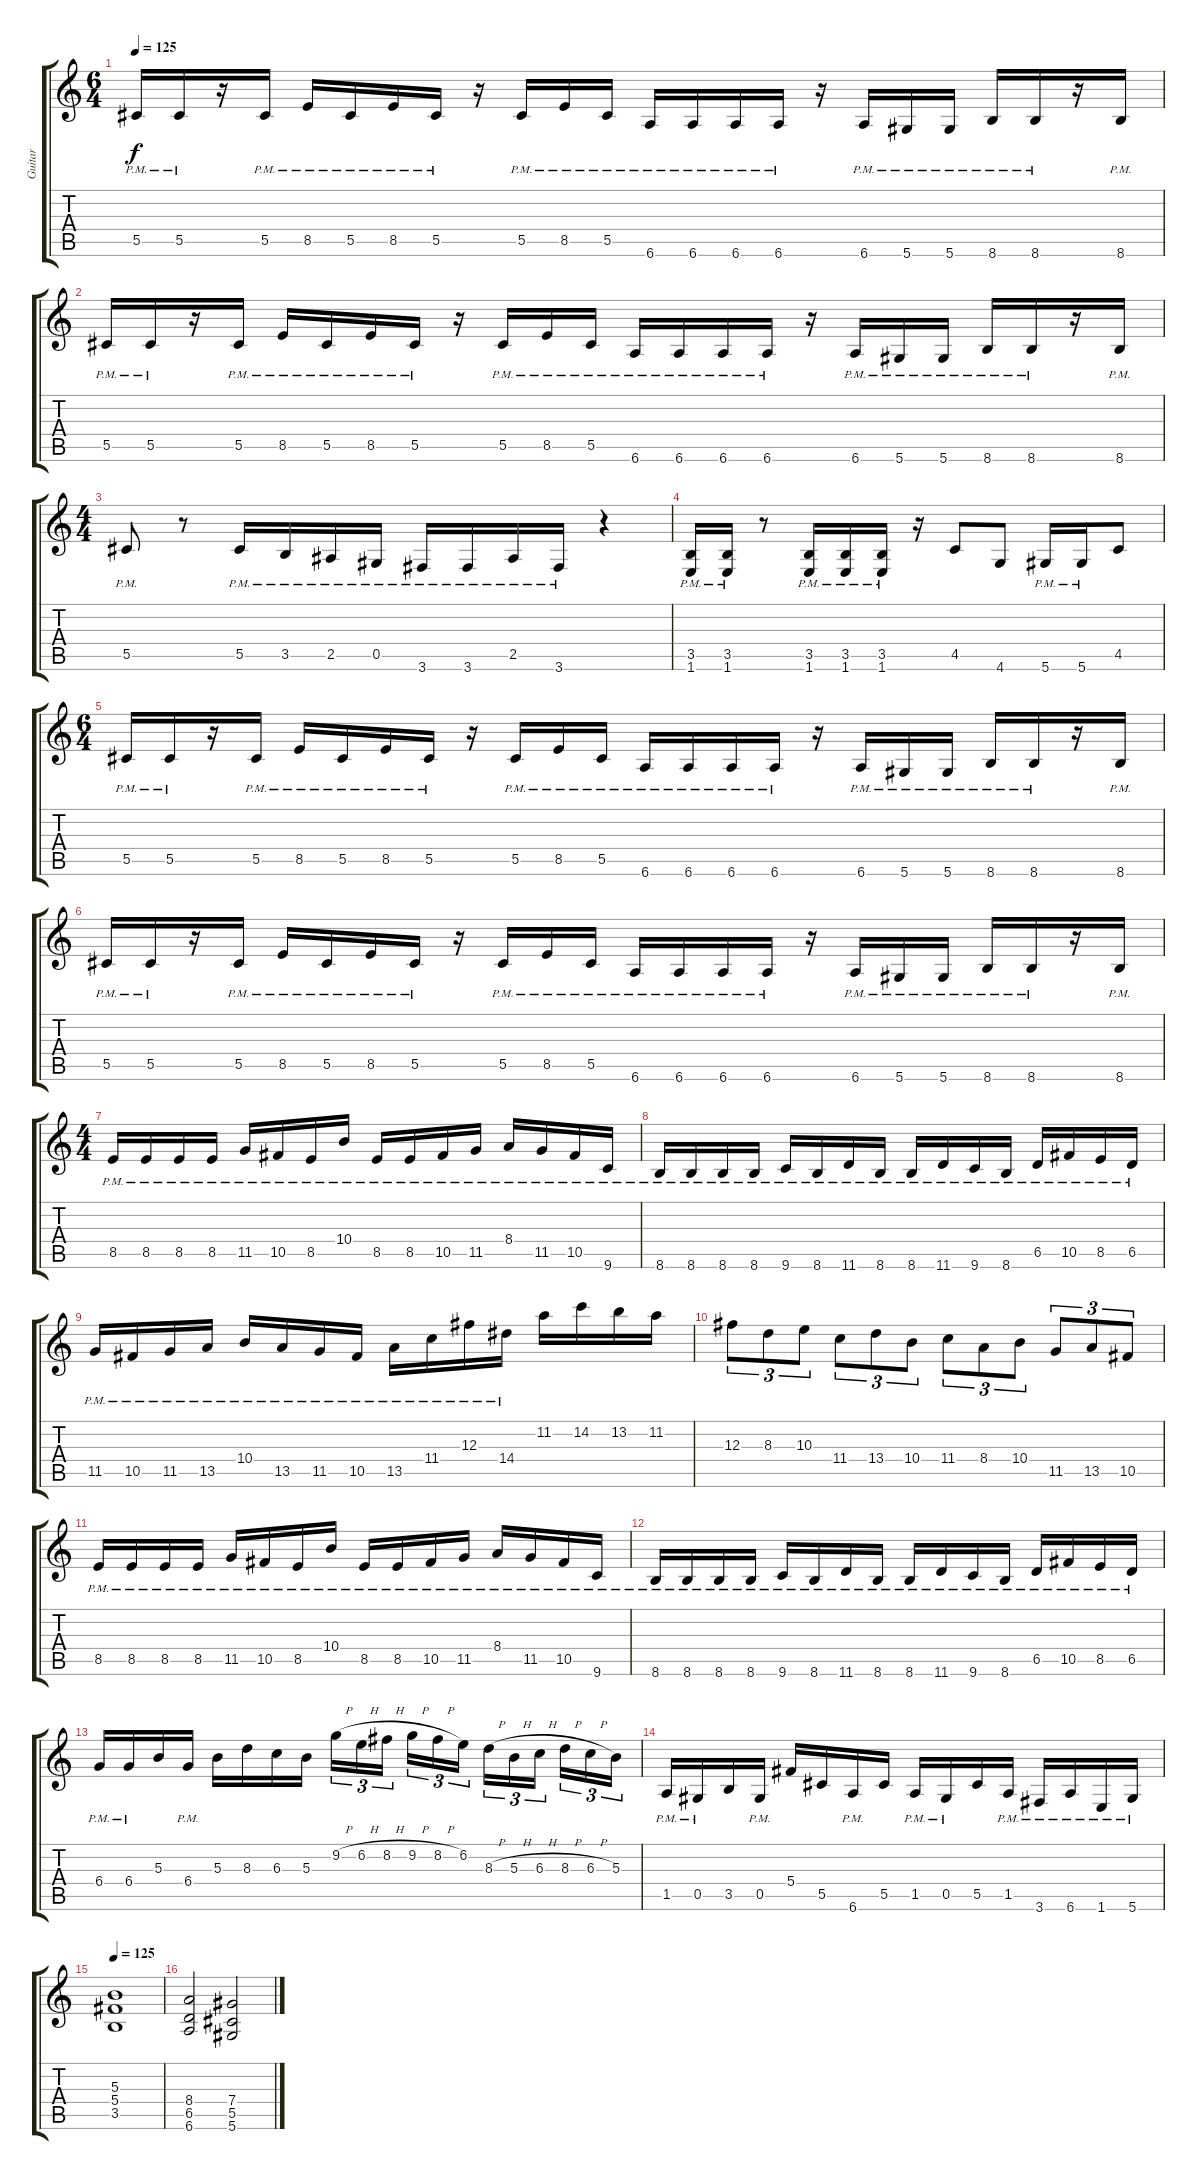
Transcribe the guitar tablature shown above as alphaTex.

\track ("Guitar" "Guitar") {instrument overdrivenguitar}
\staff {score tabs}
\tuning (Eb4 Bb3 Gb3 Db3 Ab2 Eb2) {hide}
\ts (6 4)
\tempo 125
\clef g2
\ks c
5.5{pm}.16{dy f} 5.5{pm}.16 r.16 5.5{pm}.16 8.5{pm}.16 5.5{pm}.16 8.5{pm}.16 5.5{pm}.16 r.16 5.5{pm}.16 8.5{pm}.16 5.5{pm}.16 6.6{pm}.16 6.6{pm}.16 6.6{pm}.16 6.6{pm}.16 r.16 6.6{pm}.16 5.6{pm}.16 5.6{pm}.16 8.6{pm}.16 8.6{pm}.16 r.16 8.6{pm}.16 |
5.5{pm}.16 5.5{pm}.16 r.16 5.5{pm}.16 8.5{pm}.16 5.5{pm}.16 8.5{pm}.16 5.5{pm}.16 r.16 5.5{pm}.16 8.5{pm}.16 5.5{pm}.16 6.6{pm}.16 6.6{pm}.16 6.6{pm}.16 6.6{pm}.16 r.16 6.6{pm}.16 5.6{pm}.16 5.6{pm}.16 8.6{pm}.16 8.6{pm}.16 r.16 8.6{pm}.16 |
\ts (4 4)
5.5{pm}.8 r.8 5.5{pm}.16 3.5{pm}.16 2.5{pm}.16 0.5{pm}.16 3.6{pm}.16 3.6{pm}.16 2.5{pm}.16 3.6{pm}.16 r.4 |
(3.5{pm} 1.6{pm}).16 (3.5{pm} 1.6{pm}).16 r.8 (3.5{pm} 1.6{pm}).16 (3.5{pm} 1.6{pm}).16 (3.5{pm} 1.6{pm}).16 r.16 4.5.8 4.6.8 5.6{pm}.16 5.6{pm}.16 4.5.8 |
\ts (6 4)
5.5{pm}.16 5.5{pm}.16 r.16 5.5{pm}.16 8.5{pm}.16 5.5{pm}.16 8.5{pm}.16 5.5{pm}.16 r.16 5.5{pm}.16 8.5{pm}.16 5.5{pm}.16 6.6{pm}.16 6.6{pm}.16 6.6{pm}.16 6.6{pm}.16 r.16 6.6{pm}.16 5.6{pm}.16 5.6{pm}.16 8.6{pm}.16 8.6{pm}.16 r.16 8.6{pm}.16 |
5.5{pm}.16 5.5{pm}.16 r.16 5.5{pm}.16 8.5{pm}.16 5.5{pm}.16 8.5{pm}.16 5.5{pm}.16 r.16 5.5{pm}.16 8.5{pm}.16 5.5{pm}.16 6.6{pm}.16 6.6{pm}.16 6.6{pm}.16 6.6{pm}.16 r.16 6.6{pm}.16 5.6{pm}.16 5.6{pm}.16 8.6{pm}.16 8.6{pm}.16 r.16 8.6{pm}.16 |
\ts (4 4)
8.5{pm}.16 8.5{pm}.16 8.5{pm}.16 8.5{pm}.16 11.5{pm}.16 10.5{pm}.16 8.5{pm}.16 10.4{pm}.16 8.5{pm}.16 8.5{pm}.16 10.5{pm}.16 11.5{pm}.16 8.4{pm}.16 11.5{pm}.16 10.5{pm}.16 9.6{pm}.16 |
8.6{pm}.16 8.6{pm}.16 8.6{pm}.16 8.6{pm}.16 9.6{pm}.16 8.6{pm}.16 11.6{pm}.16 8.6{pm}.16 8.6{pm}.16 11.6{pm}.16 9.6{pm}.16 8.6{pm}.16 6.5{pm}.16 10.5{pm}.16 8.5{pm}.16 6.5{pm}.16 |
11.5{pm}.16 10.5{pm}.16 11.5{pm}.16 13.5{pm}.16 10.4{pm}.16 13.5{pm}.16 11.5{pm}.16 10.5{pm}.16 13.5{pm}.16 11.4{pm}.16 12.3{pm}.16 14.4{pm}.16 11.2.16 14.2.16 13.2.16 11.2.16 |
12.3.8{tu (3 2)} 8.3.8{tu (3 2)} 10.3.8{tu (3 2)} 11.4.8{tu (3 2)} 13.4.8{tu (3 2)} 10.4.8{tu (3 2)} 11.4.8{tu (3 2)} 8.4.8{tu (3 2)} 10.4.8{tu (3 2)} 11.5.8{tu (3 2)} 13.5.8{tu (3 2)} 10.5.8{tu (3 2)} |
8.5{pm}.16 8.5{pm}.16 8.5{pm}.16 8.5{pm}.16 11.5{pm}.16 10.5{pm}.16 8.5{pm}.16 10.4{pm}.16 8.5{pm}.16 8.5{pm}.16 10.5{pm}.16 11.5{pm}.16 8.4{pm}.16 11.5{pm}.16 10.5{pm}.16 9.6{pm}.16 |
8.6{pm}.16 8.6{pm}.16 8.6{pm}.16 8.6{pm}.16 9.6{pm}.16 8.6{pm}.16 11.6{pm}.16 8.6{pm}.16 8.6{pm}.16 11.6{pm}.16 9.6{pm}.16 8.6{pm}.16 6.5{pm}.16 10.5{pm}.16 8.5{pm}.16 6.5{pm}.16 |
6.4{pm}.16 6.4{pm}.16 5.3.16 6.4{pm}.16 5.3.16 8.3.16 6.3.16 5.3.16 9.2{h}.16{tu (3 2)} 6.2{h}.16{tu (3 2)} 8.2{h}.16{tu (3 2) beam splitsecondary} 9.2{h}.16{tu (3 2)} 8.2{h}.16{tu (3 2)} 6.2.16{tu (3 2)} 8.3{h}.16{tu (3 2)} 5.3{h}.16{tu (3 2)} 6.3{h}.16{tu (3 2) beam splitsecondary} 8.3{h}.16{tu (3 2)} 6.3{h}.16{tu (3 2)} 5.3.16{tu (3 2)} |
1.5{pm}.16 0.5{pm}.16 3.5.16 0.5{pm}.16 5.4.16 5.5.16 6.6{pm}.16 5.5.16 1.5{pm}.16 0.5{pm}.16 5.5.16 1.5{pm}.16 3.6{pm}.16 6.6{pm}.16 1.6{pm}.16 5.6{pm}.16 |
\tempo 125
(5.3 5.4 3.5).1 |
(8.4 6.5 6.6).2 (7.4 5.5 5.6).2
